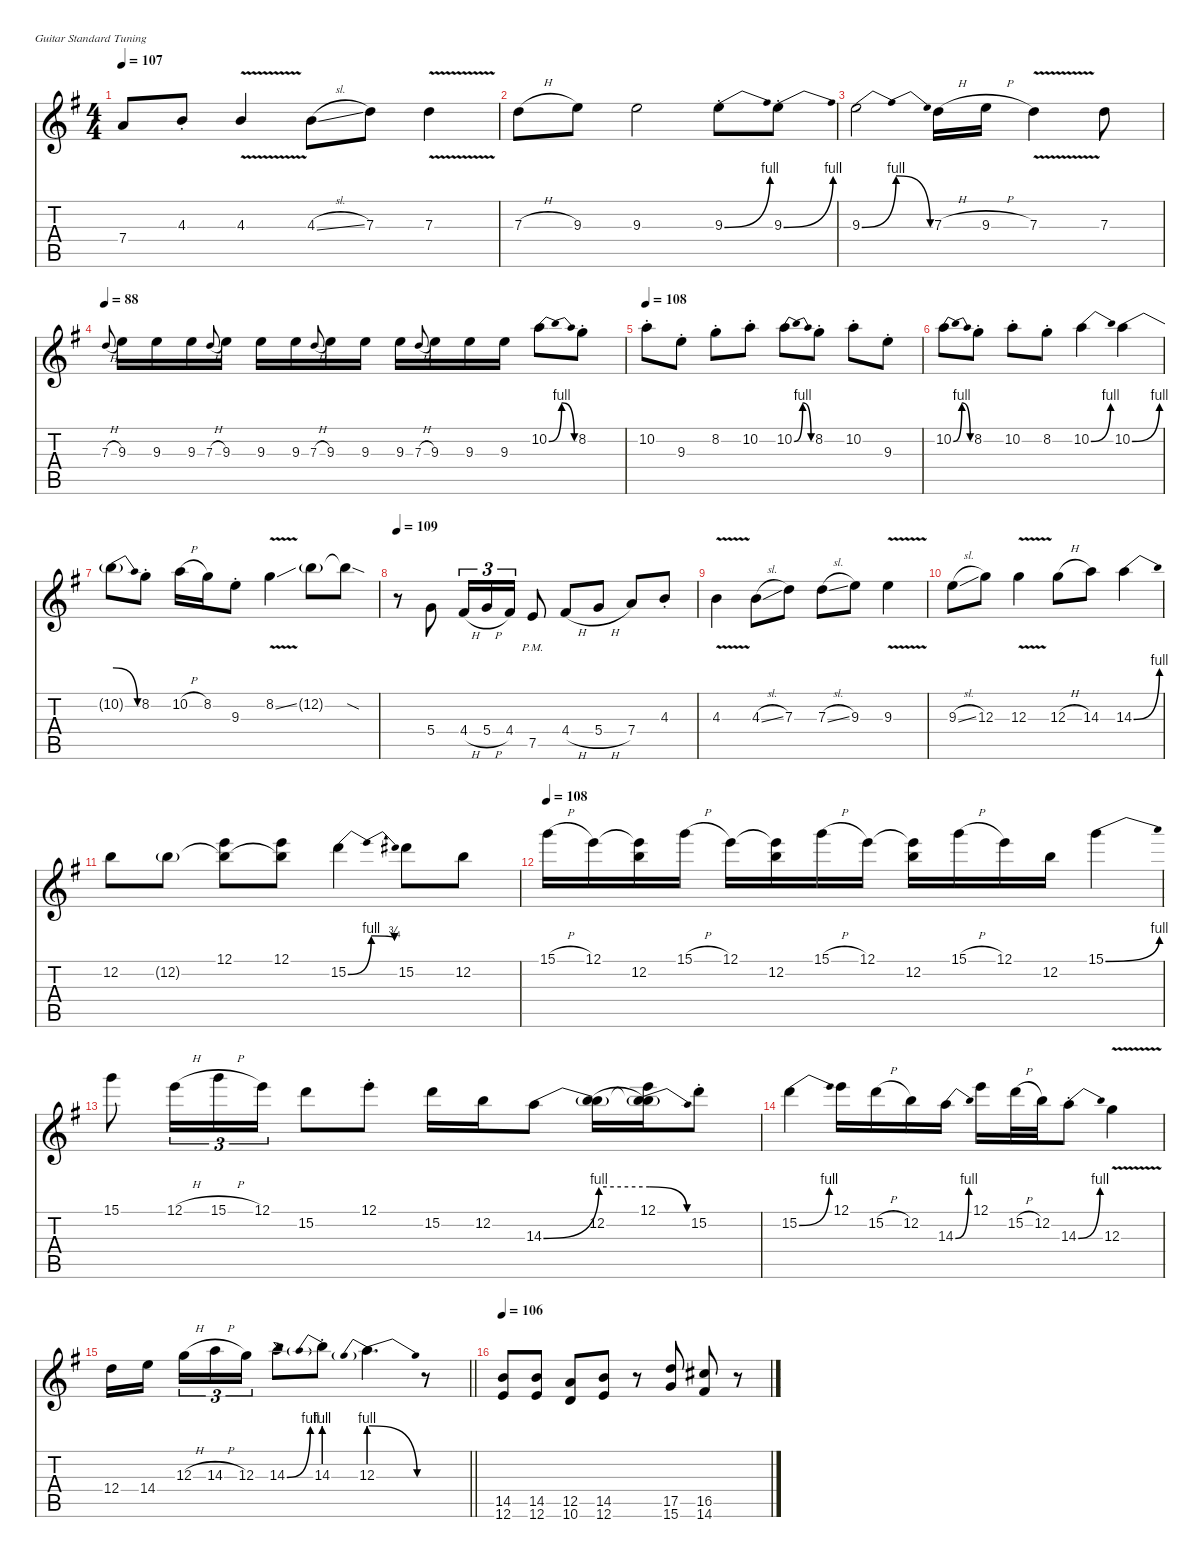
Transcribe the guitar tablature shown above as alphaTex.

\defaultSystemsLayout 4
\hideDynamics
\bracketExtendMode nobrackets
\singleTrackTrackNamePolicy hidden
\multiTrackTrackNamePolicy hidden
\firstSystemTrackNameMode fullname
\firstSystemTrackNameOrientation horizontal
\otherSystemsTrackNameOrientation horizontal
\track ("Tony Left channel" "dist.guit.") {mute instrument distortionguitar}
\staff {score tabs}
\tuning (E4 B3 G3 D3 A2 E2)
\ts (4 4)
\tempo 107
\clef g2
\ks eminor
7.4{acc forcenatural}.8{dy f beam Up} 4.3{st acc forcenatural}.8{beam Up} 4.3{v acc forcenatural}.4{beam Up} 4.3{sl acc forcenatural}.8{beam Down} 7.3{acc forcenatural}.8{beam Down} 7.3{v acc forcenatural}.4{beam Down} |
7.3{h acc forcenatural}.8{beam Down} 9.3{acc forcenatural}.8{beam Down} 9.3{acc forcenatural}.2{beam Down} 9.3{be (bend 0 0 15 4) st acc forcenatural}.8{beam Down} 9.3{be (bend 0 0 15 4) st acc forcenatural}.8{beam Down} |
9.3{be (bendrelease 0 0 9 4 41.0000016 4 48.999998399999996 0) acc forcenatural}.2{beam Down} 7.3{h acc forcenatural}.16{beam Down} 9.3{h acc forcenatural}.16{beam Down} 7.3{v acc forcenatural}.4{beam Down} 7.3{acc forcenatural}.8{beam Down} |
\tempo 88
7.3{h acc forcenatural}.8{gr onbeat dy mf beam Up} 9.3{acc forcenatural}.16{dy f beam Down} 9.3{acc forcenatural}.16{beam Down} 9.3{acc forcenatural}.16{beam Down} 7.3{h acc forcenatural}.8{gr onbeat dy mf beam Up} 9.3{acc forcenatural}.16{dy f beam Down} 9.3{acc forcenatural}.16{beam Down} 9.3{acc forcenatural}.16{beam Down} 7.3{h acc forcenatural}.8{gr onbeat dy mf beam Up} 9.3{acc forcenatural}.16{dy f beam Down} 9.3{acc forcenatural}.16{beam Down} 9.3{acc forcenatural}.16{beam Down} 7.3{h acc forcenatural}.8{gr onbeat dy mf beam Up} 9.3{acc forcenatural}.16{dy f beam Down} 9.3{acc forcenatural}.16{beam Down} 9.3{acc forcenatural}.16{beam Down} 10.2{be (bendrelease 0 0 9.999999599999999 4 24 4 30 0) acc forcenatural}.8{beam Down} 8.2{st acc forcenatural}.8{beam Down} |
\tempo 108
10.2{st acc forcenatural}.8{beam Down} 9.3{st acc forcenatural}.8{beam Down} 8.2{st acc forcenatural}.8{beam Down} 10.2{st acc forcenatural}.8{beam Down} 10.2{be (bendrelease 0 0 9.999999599999999 4 24 4 30 0) acc forcenatural}.8{beam Down} 8.2{st acc forcenatural}.8{beam Down} 10.2{st acc forcenatural}.8{beam Down} 9.3{st acc forcenatural}.8{beam Down} |
10.2{be (bendrelease 0 0 9.999999599999999 4 24 4 30 0) acc forcenatural}.8{beam Down} 8.2{st acc forcenatural}.8{beam Down} 10.2{st acc forcenatural}.8{beam Down} 8.2{st acc forcenatural}.8{beam Down} 10.2{be (bend 0 0 15 4) acc forcenatural}.4{beam Down} 10.2{be (bend 0 0 60 4) acc forcenatural}.4{beam Down} |
10.2{be (release 0 4 60 0) t}.8{beam Down} 8.2{st acc forcenatural}.8{beam Down} 10.2{h acc forcenatural}.16{beam Down} 8.2{acc forcenatural}.16{beam Down} 9.3{st acc forcenatural}.8{beam Down} 8.2{v ss acc forcenatural}.4{beam Down} 12.2{g acc forcenatural}.8{dy mf beam Down} 12.2{sod t acc forcenatural}.8{dy f beam Down} |
\tempo 109
r.8{beam Down} 5.4{acc forcenatural}.8{beam Up} 4.4{h acc #}.16{tu (3 2) beam Up} 5.4{h acc forcenatural}.16{tu (3 2) beam Up} 4.4{acc #}.16{tu (3 2) beam Up} 7.5{pm acc forcenatural}.8{beam Up} 4.4{h acc #}.8{beam Up} 5.4{h acc forcenatural}.8{beam Up} 7.4{acc forcenatural}.8{beam Up} 4.3{st acc forcenatural}.8{beam Up} |
4.3{v acc forcenatural}.4{beam Down} 4.3{sl acc forcenatural}.8{beam Down} 7.3{acc forcenatural}.8{beam Down} 7.3{sl acc forcenatural}.8{beam Down} 9.3{acc forcenatural}.8{beam Down} 9.3{v acc forcenatural}.4{beam Down} |
9.3{sl acc forcenatural}.8{beam Down} 12.3{acc forcenatural}.8{beam Down} 12.3{v acc forcenatural}.4{beam Down} 12.3{h acc forcenatural}.8{beam Down} 14.3{acc forcenatural}.8{beam Down} 14.3{be (bend 0 0 60 4) acc forcenatural}.4{beam Down} |
12.2{acc forcenatural}.8{beam Down} 12.2{g acc forcenatural}.8{dy mf beam Down} (12.1{acc forcenatural} 12.2{t acc forcenatural}).8{dy f beam Down} (12.1{acc forcenatural} 12.2{t acc forcenatural}).8{beam Down} 15.2{be (bendrelease 0 0 15 4 45.999998399999996 4 60 3) acc forcenatural}.4{beam Down} 15.2{acc forcenatural}.8{beam Down} 12.2{acc forcenatural}.8{beam Down} |
\tempo 108
15.1{h acc forcenatural}.16{beam Down} 12.1{acc forcenatural}.16{beam Down} (12.1{t acc forcenatural} 12.2{acc forcenatural}).16{beam Down} 15.1{h acc forcenatural}.16{beam Down} 12.1{acc forcenatural}.16{beam Down} (12.1{t acc forcenatural} 12.2{acc forcenatural}).16{beam Down} 15.1{h acc forcenatural}.16{beam Down} 12.1{acc forcenatural}.16{beam Down} (12.1{t acc forcenatural} 12.2{acc forcenatural}).16{beam Down} 15.1{h acc forcenatural}.16{beam Down} 12.1{acc forcenatural}.16{beam Down} 12.2{acc forcenatural}.16{beam Down} 15.1{be (bend 0 0 15 4) acc forcenatural}.4{beam Down} |
15.1{acc forcenatural}.8{beam Down} 12.1{h acc forcenatural}.16{tu (3 2) beam Down} 15.1{h acc forcenatural}.16{tu (3 2) beam Down} 12.1{acc forcenatural}.16{tu (3 2) beam Down} 15.2{acc forcenatural}.8{beam Down} 12.1{st acc forcenatural}.8{beam Down} 15.2{acc forcenatural}.16{beam Down} 12.2{acc forcenatural}.16{beam Down} 14.3{be (bend 0 0 60 4) acc forcenatural}.8{beam Down} (12.2{acc forcenatural} 14.3{be (hold 0 4 60 4) t}).16{beam Down} (12.1{acc forcenatural} 12.2{t acc forcenatural} 14.3{be (release 0 4 60 0) t}).16{beam Down} 15.2{st acc forcenatural}.8{beam Down} |
15.2{be (bend 0 0 7.999999799999999 4) acc forcenatural}.4{beam Down} 12.1{acc forcenatural}.16{beam Down} 15.2{h acc forcenatural}.16{beam Down} 12.2{acc forcenatural}.16{beam Down} 14.3{be (bend 0 0 15 4) acc forcenatural}.16{beam Down} 12.1{acc forcenatural}.16{beam Down} 15.2{h acc forcenatural}.32{beam Down} 12.2{acc forcenatural}.32{beam Down} 14.3{be (bend 0 0 15 4) st acc forcenatural}.8{beam Down} 12.3{v acc forcenatural}.4{beam Down} |
\barLineRight lightlight
12.4{acc forcenatural}.16{beam Down} 14.4{acc forcenatural}.16{beam Down} 12.3{h acc forcenatural}.16{tu (3 2) beam Down} 14.3{h acc forcenatural}.16{tu (3 2) beam Down} 12.3{acc forcenatural}.16{tu (3 2) beam Down} 14.3{be (bend 0 0 15 4) st acc forcenatural}.8{beam Down} 14.3{be (prebend 0 4 60 4) st}.8{beam Down} 12.3{be (prebendrelease 0 4 6 0)}.4{d beam Down} r.8{beam Down} |
\section ("" "")
\tempo 106
(14.5{acc forcenatural} 12.6{acc forcenatural}).8{beam Up} (14.5{acc forcenatural} 12.6{acc forcenatural}).8{beam Up} (12.5{acc forcenatural} 10.6{acc forcenatural}).8{beam Up} (14.5{acc forcenatural} 12.6{acc forcenatural}).8{beam Up} r.8{beam Up} (17.5{acc forcenatural} 15.6{acc forcenatural}).8{beam Up} (16.5{acc #} 14.6{acc #}).8{beam Up} r.8{beam Up}
